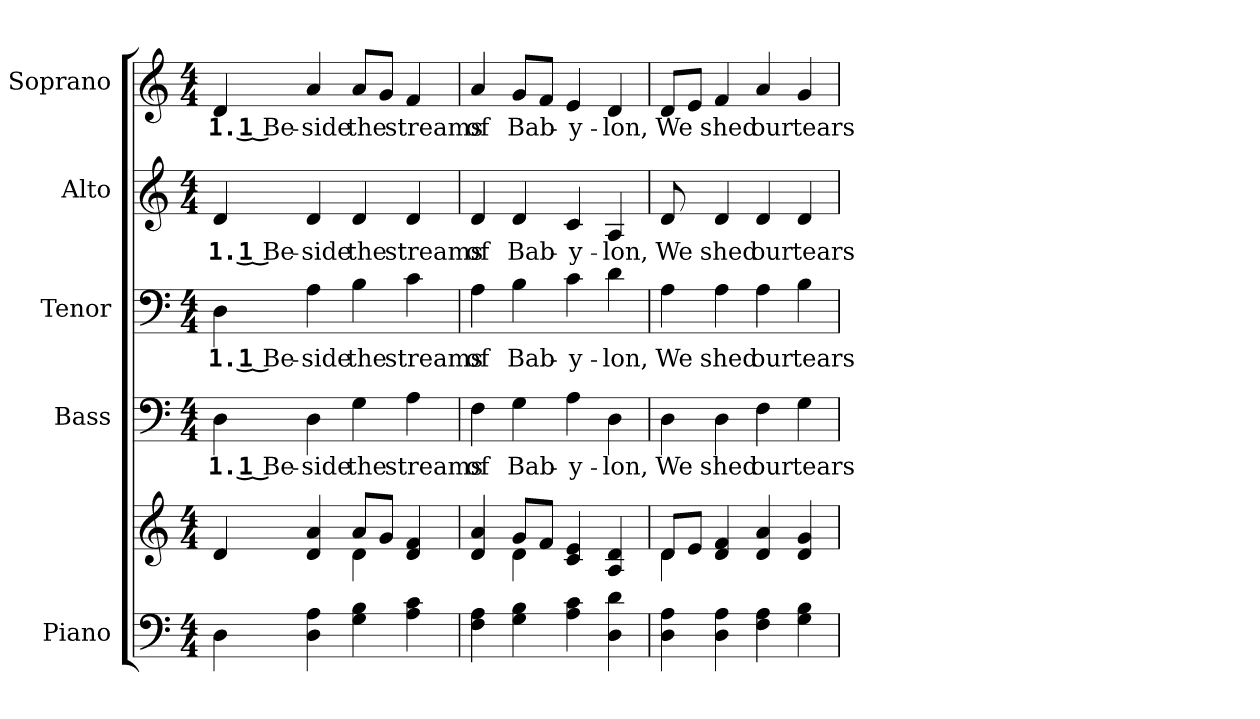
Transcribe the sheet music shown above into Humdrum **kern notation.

**kern	**kern	**kern	**text	**kern	**text	**kern	**text	**kern	**text
*part5	*part5	*part4	*part4	*part3	*part3	*part2	*part2	*part1	*part1
*staff6	*staff5	*staff4	*staff4	*staff3	*staff3	*staff2	*staff2	*staff1	*staff1
*I"Piano	*	*I"Bass	*	*I"Tenor	*	*I"Alto	*	*I"Soprano	*
*I'Pno.	*	*I'B.	*	*I'T.	*	*I'A.	*	*I'S.	*
!!LO:PB:g=z
*clefF4	*clefG2	*clefF4	*	*clefF4	*	*clefG2	*	*clefG2	*
*k[]	*k[]	*k[]	*	*k[]	*	*k[]	*	*k[]	*
*C:	*C:	*C:	*	*C:	*	*C:	*	*C:	*
*M4/4	*M4/4	*M4/4	*	*M4/4	*	*M4/4	*	*M4/4	*
*MM125	*MM125	*MM125	*	*MM125	*	*MM125	*	*MM125	*
=1	=1	=1	=1	=1	=1	=1	=1	=1	=1
*	*^	*	*	*	*	*	*	*	*
!	!	!	!	!LO:LY:b:color=#000000	!	!	!	!	!	!
!	!	!	!	!	!	!LO:LY:b:color=#000000	!	!	!	!
!	!	!	!	!	!	!	!	!LO:LY:b:color=#000000	!	!
!	!	!	!	!	!	!	!	!	!	!LO:LY:b:color=#000000
4Di\	4di/	2ryy	4Di\	1. 1 Be-	4Di\	1. 1 Be-	4di/	1. 1 Be-	4di/	1. 1 Be-
!	!	!	!	!LO:LY:b:color=#000000	!	!	!	!	!	!
!	!	!	!	!	!	!LO:LY:b:color=#000000	!	!	!	!
!	!	!	!	!	!	!	!	!LO:LY:b:color=#000000	!	!
!	!	!	!	!	!	!	!	!	!	!LO:LY:b:color=#000000
4Di\ 4Ai	4di/ 4ai	.	4Di\	-side	4Ai\	-side	4di/	-side	4ai/	-side
!	!	!	!	!LO:LY:b:color=#000000	!	!	!	!	!	!
!	!	!	!	!	!	!LO:LY:b:color=#000000	!	!	!	!
!	!	!	!	!	!	!	!	!LO:LY:b:color=#000000	!	!
!	!	!	!	!	!	!	!	!	!	!LO:LY:b:color=#000000
4Gi\ 4Bi	8ai/L	4di\	4Gi\	the	4Bi\	the	4di/	the	8ai/L	the
.	8gi/J	.	.	.	.	.	.	.	8gi/J	.
!	!	!	!	!LO:LY:b:color=#000000	!	!	!	!	!	!
!	!	!	!	!	!	!LO:LY:b:color=#000000	!	!	!	!
!	!	!	!	!	!	!	!	!LO:LY:b:color=#000000	!	!
!	!	!	!	!	!	!	!	!	!	!LO:LY:b:color=#000000
4Ai\ 4ci	4di/ 4fi	4ryy	4Ai\	streams	4ci\	streams	4di/	streams	4fi/	streams
=2	=2	=2	=2	=2	=2	=2	=2	=2	=2	=2
!	!	!	!	!LO:LY:b:color=#000000	!	!	!	!	!	!
!	!	!	!	!	!	!LO:LY:b:color=#000000	!	!	!	!
!	!	!	!	!	!	!	!	!LO:LY:b:color=#000000	!	!
!	!	!	!	!	!	!	!	!	!	!LO:LY:b:color=#000000
4Fi\ 4Ai	4di/ 4ai	4ryy	4Fi\	of	4Ai\	of	4di/	of	4ai/	of
!	!	!	!	!LO:LY:b:color=#000000	!	!	!	!	!	!
!	!	!	!	!	!	!LO:LY:b:color=#000000	!	!	!	!
!	!	!	!	!	!	!	!	!LO:LY:b:color=#000000	!	!
!	!	!	!	!	!	!	!	!	!	!LO:LY:b:color=#000000
4Gi\ 4Bi	8gi/L	4di\	4Gi\	Bab-	4Bi\	Bab-	4di/	Bab-	8gi/L	Bab-
.	8fi/J	.	.	.	.	.	.	.	8fi/J	.
!	!	!	!	!LO:LY:b:color=#000000	!	!	!	!	!	!
!	!	!	!	!	!	!LO:LY:b:color=#000000	!	!	!	!
!	!	!	!	!	!	!	!	!LO:LY:b:color=#000000	!	!
!	!	!	!	!	!	!	!	!	!	!LO:LY:b:color=#000000
4Ai\ 4ci	4ci/ 4ei	2ryy	4Ai\	-y-	4ci\	-y-	4ci/	-y-	4ei/	-y-
!	!	!	!	!LO:LY:b:color=#000000	!	!	!	!	!	!
!	!	!	!	!	!	!LO:LY:b:color=#000000	!	!	!	!
!	!	!	!	!	!	!	!	!LO:LY:b:color=#000000	!	!
!	!	!	!	!	!	!	!	!	!	!LO:LY:b:color=#000000
4Di\ 4di	4Ai/ 4di	.	4Di\	-lon,	4di\	-lon,	4Ai/	-lon,	4di/	-lon,
=3	=3	=3	=3	=3	=3	=3	=3	=3	=3	=3
!	!	!	!	!LO:LY:b:color=#000000	!	!	!	!	!	!
!	!	!	!	!	!	!LO:LY:b:color=#000000	!	!	!	!
!	!	!	!	!	!	!	!	!LO:LY:b:color=#000000	!	!
!	!	!	!	!	!	!	!	!	!	!LO:LY:b:color=#000000
4Di\ 4Ai	8di/L	4di\	4Di\	We	4Ai\	We	8di/	We	8di/L	We
.	8ei/J	.	.	.	.	.	8ryy	.	8ei/J	.
!	!	!	!	!LO:LY:b:color=#000000	!	!	!	!	!	!
!	!	!	!	!	!	!LO:LY:b:color=#000000	!	!	!	!
!	!	!	!	!	!	!	!	!LO:LY:b:color=#000000	!	!
!	!	!	!	!	!	!	!	!	!	!LO:LY:b:color=#000000
4Di\ 4Ai	4di/ 4fi	4ryy	4Di\	shed	4Ai\	shed	4di/	shed	4fi/	shed
!	!	!	!	!LO:LY:b:color=#000000	!	!	!	!	!	!
!	!	!	!	!	!	!LO:LY:b:color=#000000	!	!	!	!
!	!	!	!	!	!	!	!	!LO:LY:b:color=#000000	!	!
!	!	!	!	!	!	!	!	!	!	!LO:LY:b:color=#000000
4Fi\ 4Ai	4di/ 4ai	2ryy	4Fi\	our	4Ai\	our	4di/	our	4ai/	our
!	!	!	!	!LO:LY:b:color=#000000	!	!	!	!	!	!
!	!	!	!	!	!	!LO:LY:b:color=#000000	!	!	!	!
!	!	!	!	!	!	!	!	!LO:LY:b:color=#000000	!	!
!	!	!	!	!	!	!	!	!	!	!LO:LY:b:color=#000000
4Gi\ 4Bi	4di/ 4gi	.	4Gi\	tears	4Bi\	tears	4di/	tears	4gi/	tears
*	*v	*v	*	*	*	*	*	*	*	*
=	=	=	=	=	=	=	=	=	=
*-	*-	*-	*-	*-	*-	*-	*-	*-	*-
